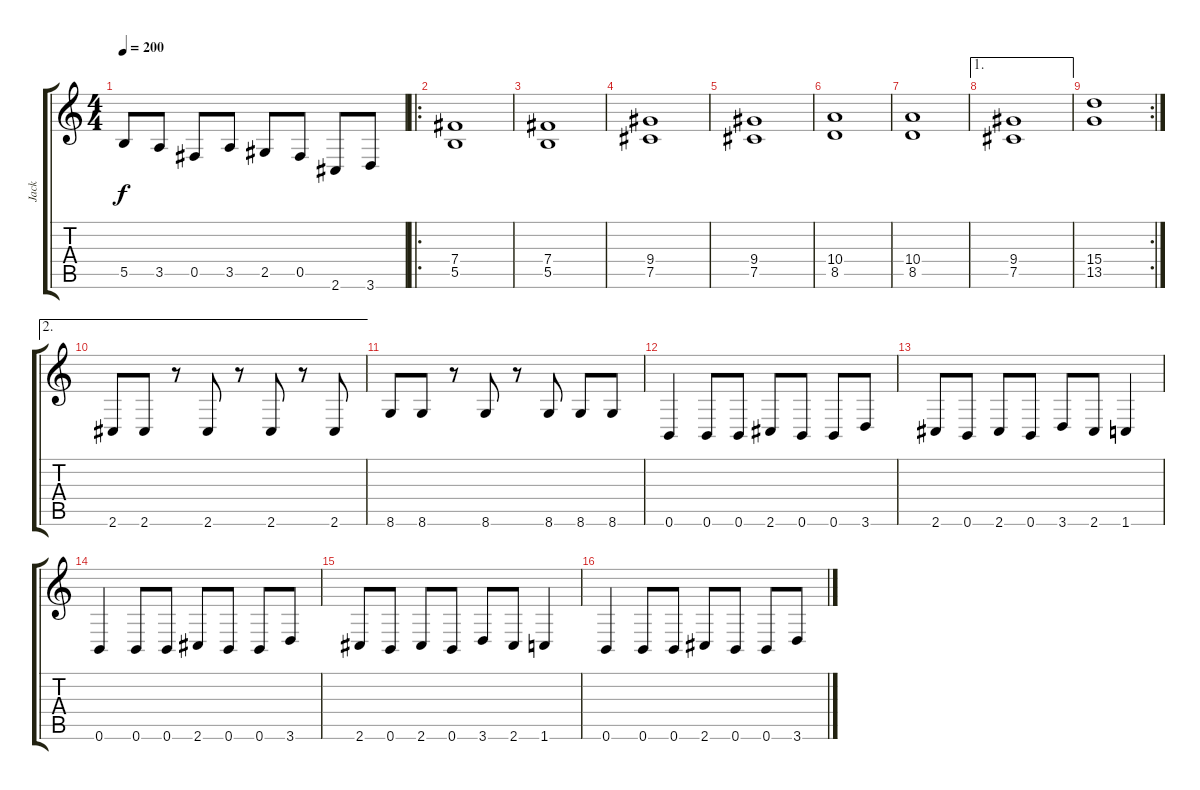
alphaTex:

\track ("Jack" "Jack") {instrument distortionguitar}
\staff {score tabs}
\tuning (Db4 Ab3 E3 B2 Gb2 B1) {hide}
\ts (4 4)
\tempo 200
\clef g2
\ks c
5.5.8{dy f} 3.5.8 0.5.8 3.5.8 2.5.8 0.5.8 2.6.8 3.6.8 |
\ro
(7.4 5.5).1 |
(7.4 5.5).1 |
(9.4 7.5).1 |
(9.4 7.5).1 |
(10.4 8.5).1 |
(10.4 8.5).1 |
\ae 1
(9.4 7.5).1 |
\rc 2
(15.4 13.5).1 |
\ae 2
2.6.8 2.6.8 r.8 2.6.8 r.8 2.6.8 r.8 2.6.8 |
8.6.8 8.6.8 r.8 8.6.8 r.8 8.6.8 8.6.8 8.6.8 |
0.6.4 0.6.8 0.6.8 2.6.8 0.6.8 0.6.8 3.6.8 |
2.6.8 0.6.8 2.6.8 0.6.8 3.6.8 2.6.8 1.6.4 |
0.6.4 0.6.8 0.6.8 2.6.8 0.6.8 0.6.8 3.6.8 |
2.6.8 0.6.8 2.6.8 0.6.8 3.6.8 2.6.8 1.6.4 |
0.6.4 0.6.8 0.6.8 2.6.8 0.6.8 0.6.8 3.6.8
